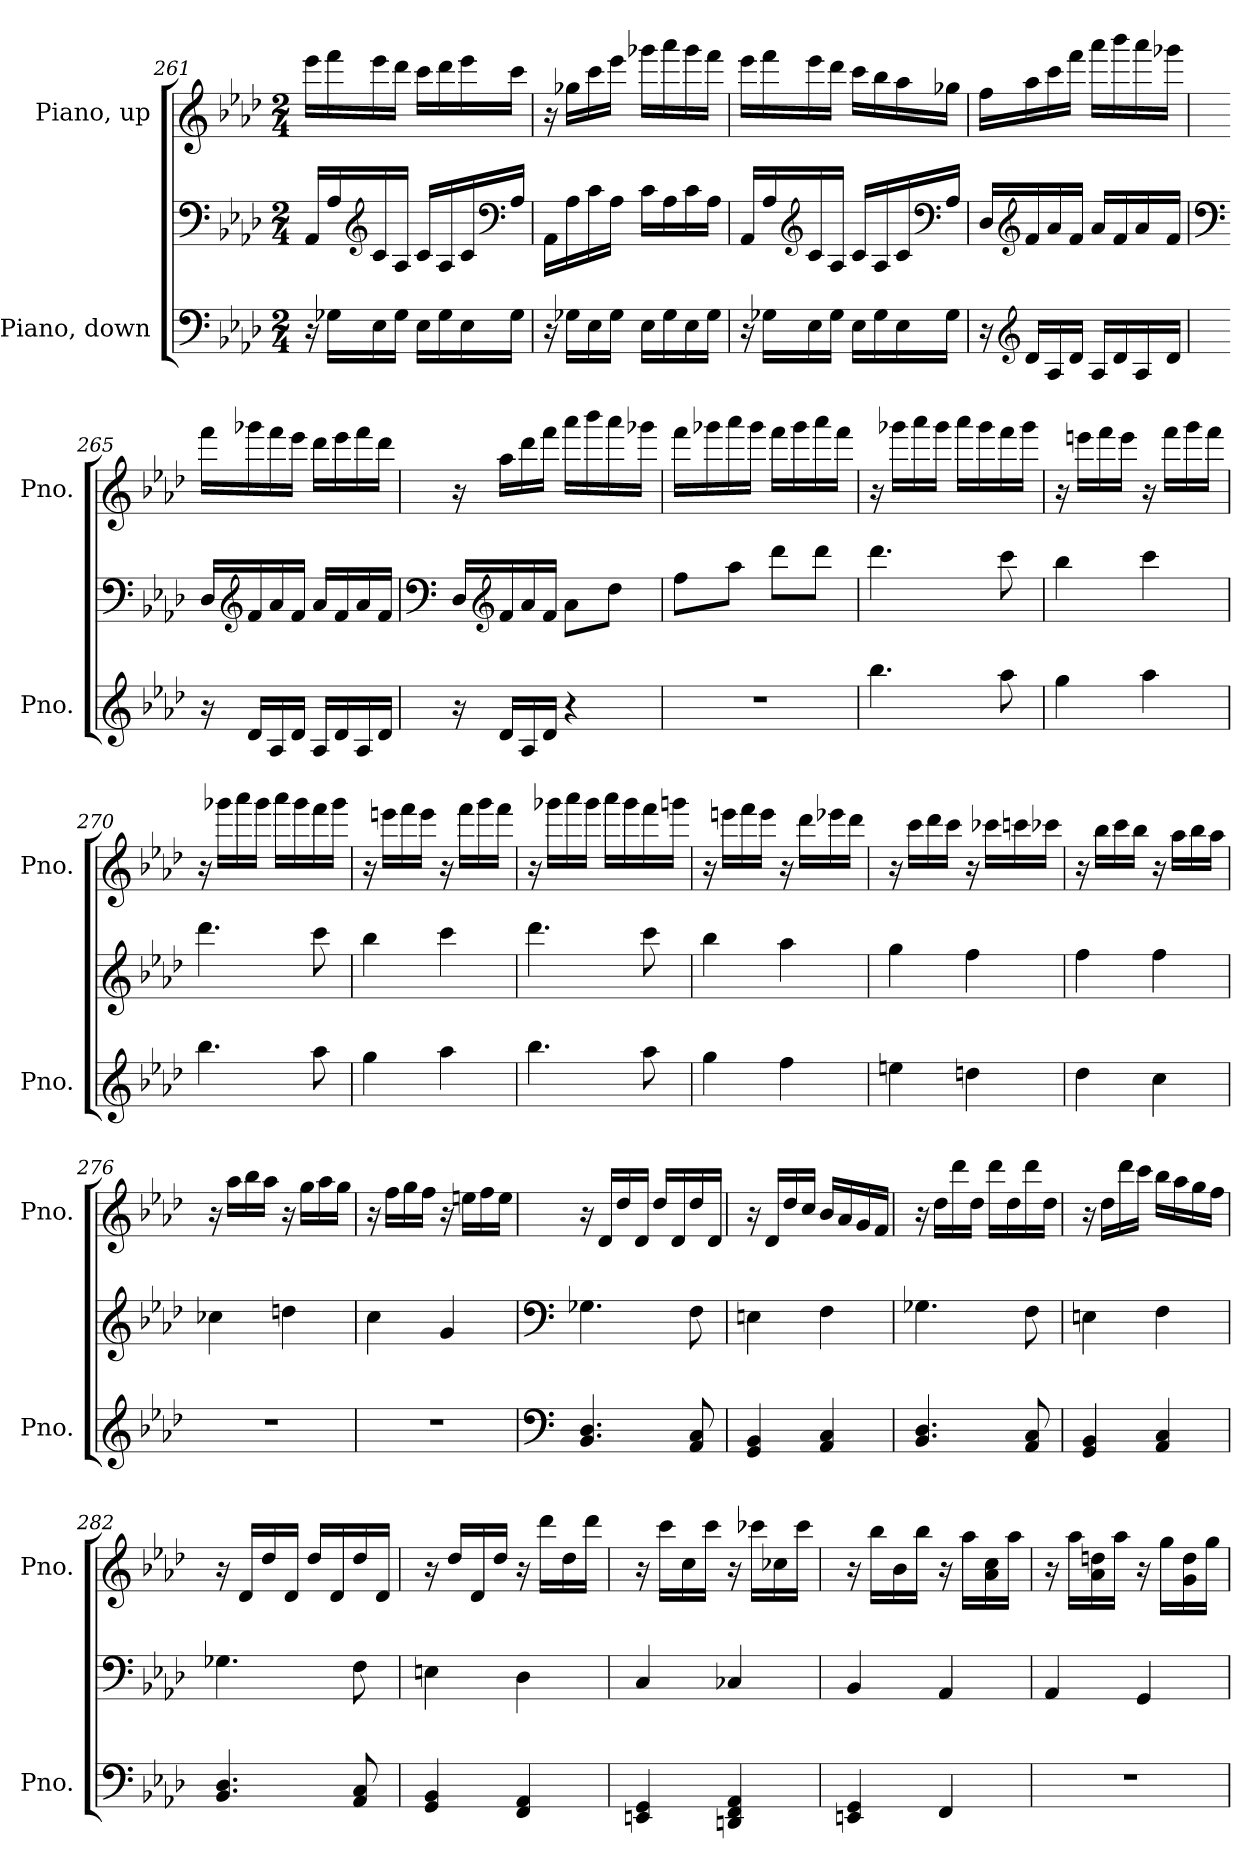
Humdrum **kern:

**kern	**kern	**kern
*part2	*part2	*part1
*staff3	*staff2	*staff1
*I"Piano, down	*	*I"Piano, up
*I'Pno.	*	*I'Pno.
*clefF4	*clefF4	*clefG2
*k[b-e-a-d-]	*k[b-e-a-d-]	*k[b-e-a-d-]
*M2/4	*M2/4	*M2/4
=261	=261	=261
16r	16AA-/LL	16eee-\LL
16G-X\LL	16A-/	16fff\
*	*clefG2	*
16E-\	16c/	16eee-\
16G-\JJ	16A-/JJ	16ddd-\JJ
16E-\LL	16c/LL	16ccc\LL
16G-\	16A-/	16ddd-\
16E-\	16c/	16eee-\
*	*clefF4	*
16G-\JJ	16A-/JJ	16ccc\JJ
!!LO:PB:g=z
=262	=262	=262
16r	16AA-\LL	16r
16G-X\LL	16A-\	16gg-X\LL
16E-\	16c\	16ccc\
16G-\JJ	16A-\JJ	16eee-\JJ
16E-\LL	16c\LL	16ggg-X\LL
16G-\	16A-\	16aaa-\
16E-\	16c\	16ggg-\
16G-\JJ	16A-\JJ	16fff\JJ
=263	=263	=263
16r	16AA-/LL	16eee-\LL
16G-X\LL	16A-/	16fff\
*	*clefG2	*
16E-\	16c/	16eee-\
16G-\JJ	16A-/JJ	16ddd-\JJ
16E-\LL	16c/LL	16ccc\LL
16G-\	16A-/	16bb-\
16E-\	16c/	16aa-\
*	*clefF4	*
16G-\JJ	16A-/JJ	16gg-X\JJ
=264	=264	=264
16r	16D-/LL	16ff\LL
*clefG2	*clefG2	*
16d-/LL	16f/	16aa-\
16A-/	16a-/	16ccc\
16d-/JJ	16f/JJ	16fff\JJ
16A-/LL	16a-/LL	16aaa-\LL
16d-/	16f/	16bbb-\
16A-/	16a-/	16aaa-\
16d-/JJ	16f/JJ	16ggg-X\JJ
!!LO:LB:g=z
=265	=265	=265
*	*clefF4	*
16r	16D-/LL	16fff\LL
*	*clefG2	*
16d-/LL	16f/	16ggg-X\
16A-/	16a-/	16fff\
16d-/JJ	16f/JJ	16eee-\JJ
16A-/LL	16a-/LL	16ddd-\LL
16d-/	16f/	16eee-\
16A-/	16a-/	16fff\
16d-/JJ	16f/JJ	16ddd-\JJ
=266	=266	=266
*	*clefF4	*
16r	16D-/LL	16r
*	*clefG2	*
16d-/LL	16f/	16aa-\LL
16A-/	16a-/	16ddd-\
16d-/JJ	16f/JJ	16fff\JJ
4r	8a-\L	16aaa-\LL
.	.	16bbb-\
.	8dd-\J	16aaa-\
.	.	16ggg-X\JJ
=267	=267	=267
2r	8ff\L	16fff\LL
.	.	16ggg-X\
.	8aa-\J	16aaa-\
.	.	16ggg-\JJ
.	8ddd-\L	16fff\LL
.	.	16ggg-\
.	8ddd-\J	16aaa-\
.	.	16fff\JJ
!!LO:LB:g=z
=268	=268	=268
4.bb-\	4.ddd-\	16r
.	.	16ggg-X\LL
.	.	16aaa-\
.	.	16ggg-\JJ
.	.	16aaa-\LL
.	.	16ggg-\
8aa-\	8ccc\	16fff\
.	.	16ggg-\JJ
=269	=269	=269
4gg\	4bb-\	16r
.	.	16eeen\LL
.	.	16fff\
.	.	16eee\JJ
4aa-\	4ccc\	16r
.	.	16fff\LL
.	.	16ggg\
.	.	16fff\JJ
=270	=270	=270
4.bb-\	4.ddd-\	16r
.	.	16ggg-X\LL
.	.	16aaa-\
.	.	16ggg-\JJ
.	.	16aaa-\LL
.	.	16ggg-\
8aa-\	8ccc\	16fff\
.	.	16ggg-\JJ
!!LO:LB:g=z
=271	=271	=271
4gg\	4bb-\	16r
.	.	16eeen\LL
.	.	16fff\
.	.	16eee\JJ
4aa-\	4ccc\	16r
.	.	16fff\LL
.	.	16ggg\
.	.	16fff\JJ
=272	=272	=272
4.bb-\	4.ddd-\	16r
.	.	16ggg-X\LL
.	.	16aaa-\
.	.	16ggg-\JJ
.	.	16aaa-\LL
.	.	16ggg-\
8aa-\	8ccc\	16fff\
.	.	16gggn\JJ
=273	=273	=273
4gg\	4bb-\	16r
.	.	16eeen\LL
.	.	16fff\
.	.	16eee\JJ
4ff\	4aa-\	16r
.	.	16ddd-\LL
.	.	16eee-X\
.	.	16ddd-\JJ
!!LO:PB:g=z
=274	=274	=274
4een\	4gg\	16r
.	.	16ccc\LL
.	.	16ddd-\
.	.	16ccc\JJ
4ddn\	4ff\	16r
.	.	16ccc-X\LL
.	.	16cccn\
.	.	16ccc-X\JJ
=275	=275	=275
4dd-\	4ff\	16r
.	.	16bb-\LL
.	.	16ccc\
.	.	16bb-\JJ
4cc\	4ff\	16r
.	.	16aa-\LL
.	.	16bb-\
.	.	16aa-\JJ
=276	=276	=276
2r	4cc-X\	16r
.	.	16aa-\LL
.	.	16bb-\
.	.	16aa-\JJ
.	4ddn\	16r
.	.	16gg\LL
.	.	16aa-\
.	.	16gg\JJ
=277	=277	=277
2r	4cc\	16r
.	.	16ff\LL
.	.	16gg\
.	.	16ff\JJ
.	4g/	16r
.	.	16een\LL
.	.	16ff\
.	.	16ee\JJ
!!LO:LB:g=z
=278	=278	=278
*clefF4	*clefF4	*
4.BB-/ 4.D-/	4.G-X\	16r
.	.	16d-/LL
.	.	16dd-/
.	.	16d-/JJ
.	.	16dd-/LL
.	.	16d-/
8AA-/ 8C/	8F\	16dd-/
.	.	16d-/JJ
=279	=279	=279
4GG/ 4BB-/	4En\	16r
.	.	16d-/LL
.	.	16dd-/
.	.	16cc/JJ
4AA-/ 4C/	4F\	16b-/LL
.	.	16a-/
.	.	16g/
.	.	16f/JJ
=280	=280	=280
4.BB-/ 4.D-/	4.G-X\	16r
.	.	16dd-\LL
.	.	16ddd-\
.	.	16dd-\JJ
.	.	16ddd-\LL
.	.	16dd-\
8AA-/ 8C/	8F\	16ddd-\
.	.	16dd-\JJ
=281	=281	=281
4GG/ 4BB-/	4En\	16r
.	.	16dd-\LL
.	.	16ddd-\
.	.	16ccc\JJ
4AA-/ 4C/	4F\	16bb-\LL
.	.	16aa-\
.	.	16gg\
.	.	16ff\JJ
!!LO:LB:g=z
=282	=282	=282
4.BB-/ 4.D-/	4.G-X\	16r
.	.	16d-/LL
.	.	16dd-/
.	.	16d-/JJ
.	.	16dd-/LL
.	.	16d-/
8AA-/ 8C/	8F\	16dd-/
.	.	16d-/JJ
=283	=283	=283
4GG/ 4BB-/	4En\	16r
.	.	16dd-/LL
.	.	16d-/
.	.	16dd-/JJ
4FF/ 4AA-/	4D-\	16r
.	.	16ddd-\LL
.	.	16dd-\
.	.	16ddd-\JJ
=284	=284	=284
4EEn/ 4GG/	4C/	16r
.	.	16ccc\LL
.	.	16cc\
.	.	16ccc\JJ
4DDn/ 4FF/ 4AA-/	4C-X/	16r
.	.	16ccc-X\LL
.	.	16cc-X\
.	.	16ccc-\JJ
=285	=285	=285
4EEn/ 4GG/	4BB-/	16r
.	.	16bb-\LL
.	.	16b-\
.	.	16bb-\JJ
4FF/	4AA-/	16r
.	.	16aa-\LL
.	.	16a-\ 16cc\
.	.	16aa-\JJ
!!LO:LB:g=z
=286	=286	=286
2r	4AA-/	16r
.	.	16aa-\LL
.	.	16a-\ 16ddn\
.	.	16aa-\JJ
.	4GG/	16r
.	.	16gg\LL
.	.	16g\ 16dd\
.	.	16gg\JJ
=	=	=
*-	*-	*-
